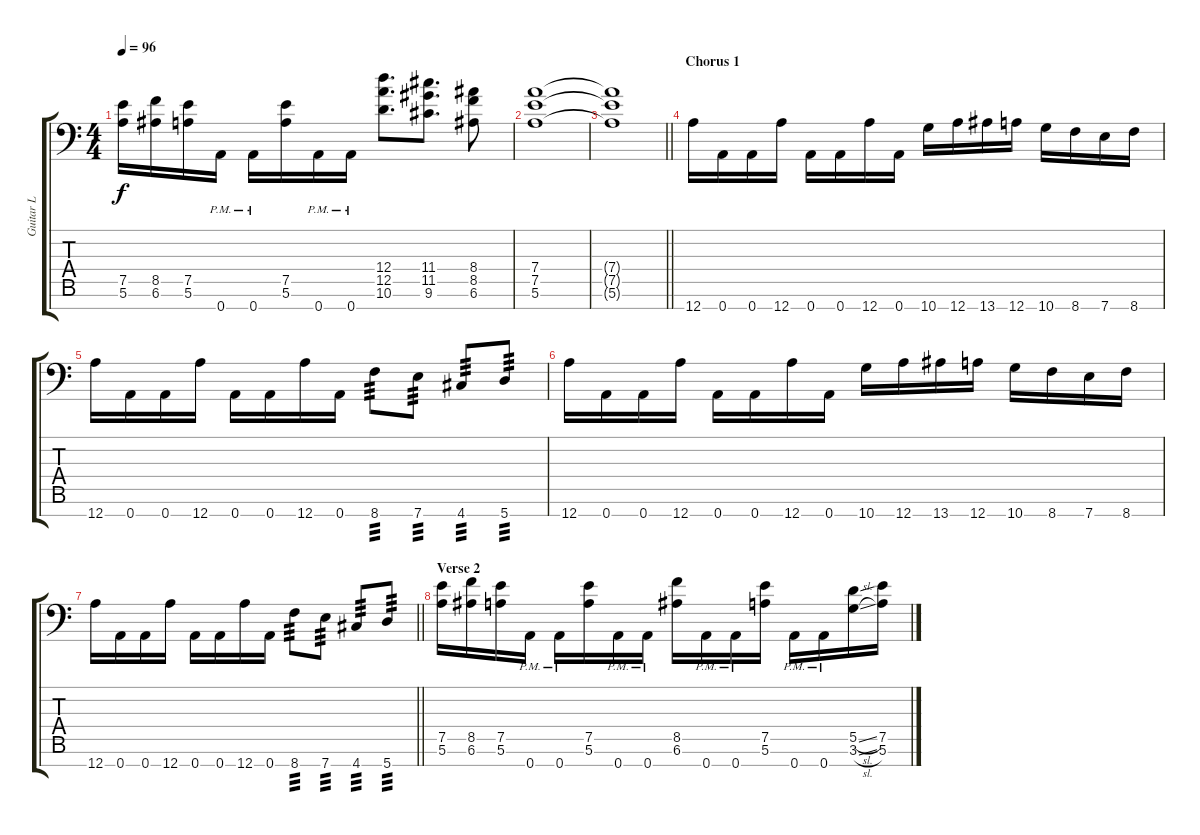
\track ("Guitar L" "Guitar L") {instrument distortionguitar}
\staff {score tabs}
\tuning (E4 B3 G3 D3 A2 E2 A1) {hide}
\ts (4 4)
\tempo 96
\clef f4
\ks c
(7.5 5.6).16{dy f} (8.5 6.6).16 (7.5 5.6).16 0.7{pm}.16 0.7{pm}.16 (7.5 5.6).16 0.7{pm}.16 0.7{pm}.16 (12.4 12.5 10.6).8{d} (11.4 11.5 9.6).8{d} (8.4 8.5 6.6).8 |
(7.4 7.5 5.6).1 |
\barLineRight lightlight
(7.4{t} 7.5{t} 5.6{t}).1 |
\section ("" "Chorus 1")
12.7.16 0.7.16 0.7.16 12.7.16 0.7.16 0.7.16 12.7.16 0.7.16 10.7.16 12.7.16 13.7.16 12.7.16 10.7.16 8.7.16 7.7.16 8.7.16 |
12.7.16 0.7.16 0.7.16 12.7.16 0.7.16 0.7.16 12.7.16 0.7.16 8.7.8{tp 3} 7.7.8{tp 3} 4.7.8{tp 3} 5.7.8{tp 3} |
12.7.16 0.7.16 0.7.16 12.7.16 0.7.16 0.7.16 12.7.16 0.7.16 10.7.16 12.7.16 13.7.16 12.7.16 10.7.16 8.7.16 7.7.16 8.7.16 |
\barLineRight lightlight
12.7.16 0.7.16 0.7.16 12.7.16 0.7.16 0.7.16 12.7.16 0.7.16 8.7.8{tp 3} 7.7.8{tp 3} 4.7.8{tp 3} 5.7.8{tp 3} |
\section ("" "Verse 2")
(7.5 5.6).16 (8.5 6.6).16 (7.5 5.6).16 0.7{pm}.16 0.7{pm}.16 (7.5 5.6).16 0.7{pm}.16 0.7{pm}.16 (8.5 6.6).16 0.7{pm}.16 0.7{pm}.16 (7.5 5.6).16 0.7{pm}.16 0.7{pm}.16 (5.5{sl} 3.6{sl}).16 (7.5 5.6).16
